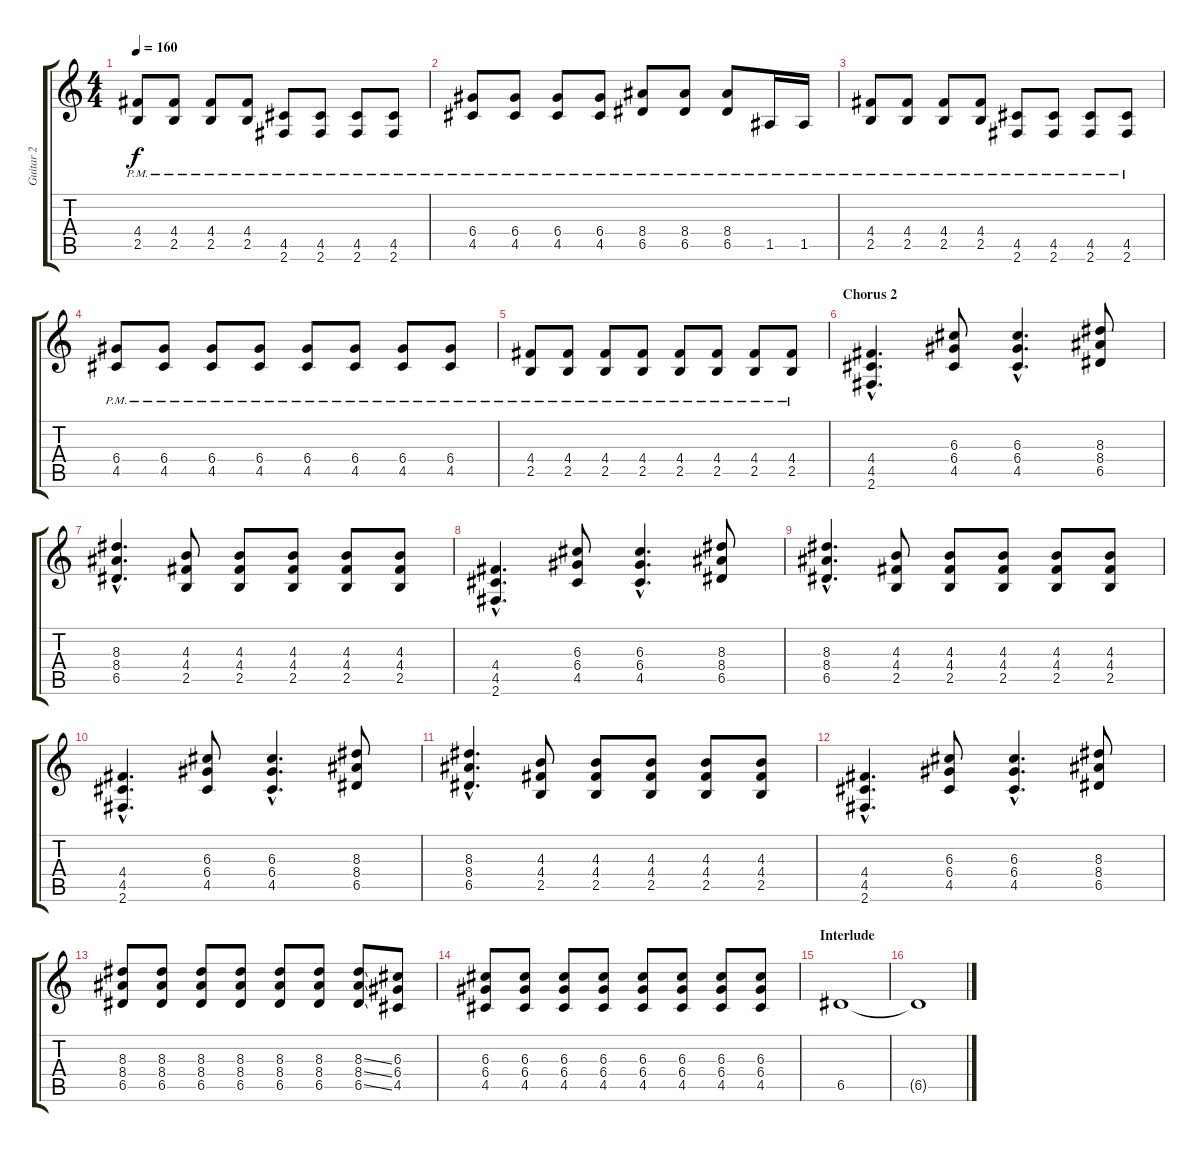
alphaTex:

\track ("Guitar 2" "Guitar 2") {instrument distortionguitar}
\staff {score tabs}
\tuning (E4 B3 G3 D3 A2 E2) {hide}
\ts (4 4)
\tempo 160
\clef g2
\ks c
(4.4{pm} 2.5{pm}).8{dy f} (4.4{pm} 2.5{pm}).8 (4.4{pm} 2.5{pm}).8 (4.4{pm} 2.5{pm}).8 (4.5{pm} 2.6{pm}).8 (4.5{pm} 2.6{pm}).8 (4.5{pm} 2.6{pm}).8 (4.5{pm} 2.6{pm}).8 |
(6.4{pm} 4.5{pm}).8 (6.4{pm} 4.5{pm}).8 (6.4{pm} 4.5{pm}).8 (6.4{pm} 4.5{pm}).8 (8.4{pm} 6.5{pm}).8 (8.4{pm} 6.5{pm}).8 (8.4{pm} 6.5{pm}).8 1.5{pm}.16 1.5{pm}.16 |
(4.4{pm} 2.5{pm}).8 (4.4{pm} 2.5{pm}).8 (4.4{pm} 2.5{pm}).8 (4.4{pm} 2.5{pm}).8 (4.5{pm} 2.6{pm}).8 (4.5{pm} 2.6{pm}).8 (4.5{pm} 2.6{pm}).8 (4.5{pm} 2.6{pm}).8 |
(6.4{pm} 4.5{pm}).8 (6.4{pm} 4.5{pm}).8 (6.4{pm} 4.5{pm}).8 (6.4{pm} 4.5{pm}).8 (6.4{pm} 4.5{pm}).8 (6.4{pm} 4.5{pm}).8 (6.4{pm} 4.5{pm}).8 (6.4{pm} 4.5{pm}).8 |
(4.4{pm} 2.5{pm}).8 (4.4{pm} 2.5{pm}).8 (4.4{pm} 2.5{pm}).8 (4.4{pm} 2.5{pm}).8 (4.4{pm} 2.5{pm}).8 (4.4{pm} 2.5{pm}).8 (4.4{pm} 2.5{pm}).8 (4.4{pm} 2.5{pm}).8 |
\section ("" "Chorus 2")
(4.4{hac} 4.5{hac} 2.6{hac}).4{d} (6.3 6.4 4.5).8 (6.3{hac} 6.4{hac} 4.5{hac}).4{d} (8.3 8.4 6.5).8 |
(8.3{hac} 8.4{hac} 6.5{hac}).4{d} (4.3 4.4 2.5).8 (4.3 4.4 2.5).8 (4.3 4.4 2.5).8 (4.3 4.4 2.5).8 (4.3 4.4 2.5).8 |
(4.4{hac} 4.5{hac} 2.6{hac}).4{d} (6.3 6.4 4.5).8 (6.3{hac} 6.4{hac} 4.5{hac}).4{d} (8.3 8.4 6.5).8 |
(8.3{hac} 8.4{hac} 6.5{hac}).4{d} (4.3 4.4 2.5).8 (4.3 4.4 2.5).8 (4.3 4.4 2.5).8 (4.3 4.4 2.5).8 (4.3 4.4 2.5).8 |
(4.4{hac} 4.5{hac} 2.6{hac}).4{d} (6.3 6.4 4.5).8 (6.3{hac} 6.4{hac} 4.5{hac}).4{d} (8.3 8.4 6.5).8 |
(8.3{hac} 8.4{hac} 6.5{hac}).4{d} (4.3 4.4 2.5).8 (4.3 4.4 2.5).8 (4.3 4.4 2.5).8 (4.3 4.4 2.5).8 (4.3 4.4 2.5).8 |
(4.4{hac} 4.5{hac} 2.6{hac}).4{d} (6.3 6.4 4.5).8 (6.3{hac} 6.4{hac} 4.5{hac}).4{d} (8.3 8.4 6.5).8 |
(8.3 8.4 6.5).8 (8.3 8.4 6.5).8 (8.3 8.4 6.5).8 (8.3 8.4 6.5).8 (8.3 8.4 6.5).8 (8.3 8.4 6.5).8 (8.3{ss} 8.4{ss} 6.5{ss}).8 (6.3 6.4 4.5).8 |
(6.3 6.4 4.5).8 (6.3 6.4 4.5).8 (6.3 6.4 4.5).8 (6.3 6.4 4.5).8 (6.3 6.4 4.5).8 (6.3 6.4 4.5).8 (6.3 6.4 4.5).8 (6.3 6.4 4.5).8 |
\section ("" "Interlude")
6.5.1 |
6.5{t}.1
